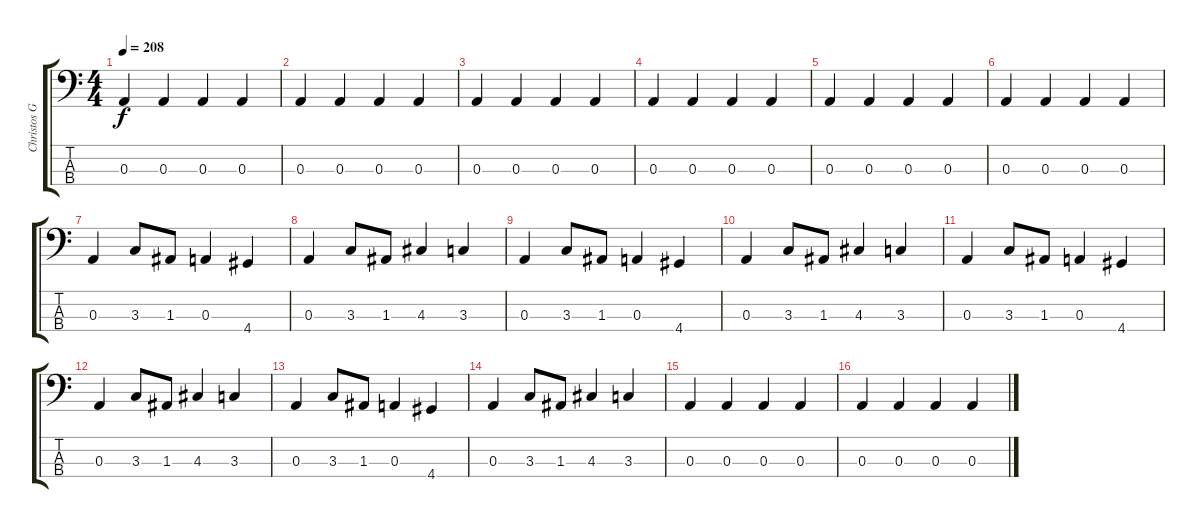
\track ("Christos Giannakis" "Christos G") {instrument electricbassfinger}
\staff {score tabs}
\tuning (G2 D2 A1 E1) {hide}
\ts (4 4)
\tempo 208
\clef f4
\ks c
0.3.4{dy f} 0.3.4 0.3.4 0.3.4 |
0.3.4 0.3.4 0.3.4 0.3.4 |
0.3.4 0.3.4 0.3.4 0.3.4 |
0.3.4 0.3.4 0.3.4 0.3.4 |
0.3.4 0.3.4 0.3.4 0.3.4 |
0.3.4 0.3.4 0.3.4 0.3.4 |
0.3.4 3.3.8 1.3.8 0.3.4 4.4.4 |
0.3.4 3.3.8 1.3.8 4.3.4 3.3.4 |
0.3.4 3.3.8 1.3.8 0.3.4 4.4.4 |
0.3.4 3.3.8 1.3.8 4.3.4 3.3.4 |
0.3.4 3.3.8 1.3.8 0.3.4 4.4.4 |
0.3.4 3.3.8 1.3.8 4.3.4 3.3.4 |
0.3.4 3.3.8 1.3.8 0.3.4 4.4.4 |
0.3.4 3.3.8 1.3.8 4.3.4 3.3.4 |
0.3.4 0.3.4 0.3.4 0.3.4 |
0.3.4 0.3.4 0.3.4 0.3.4
